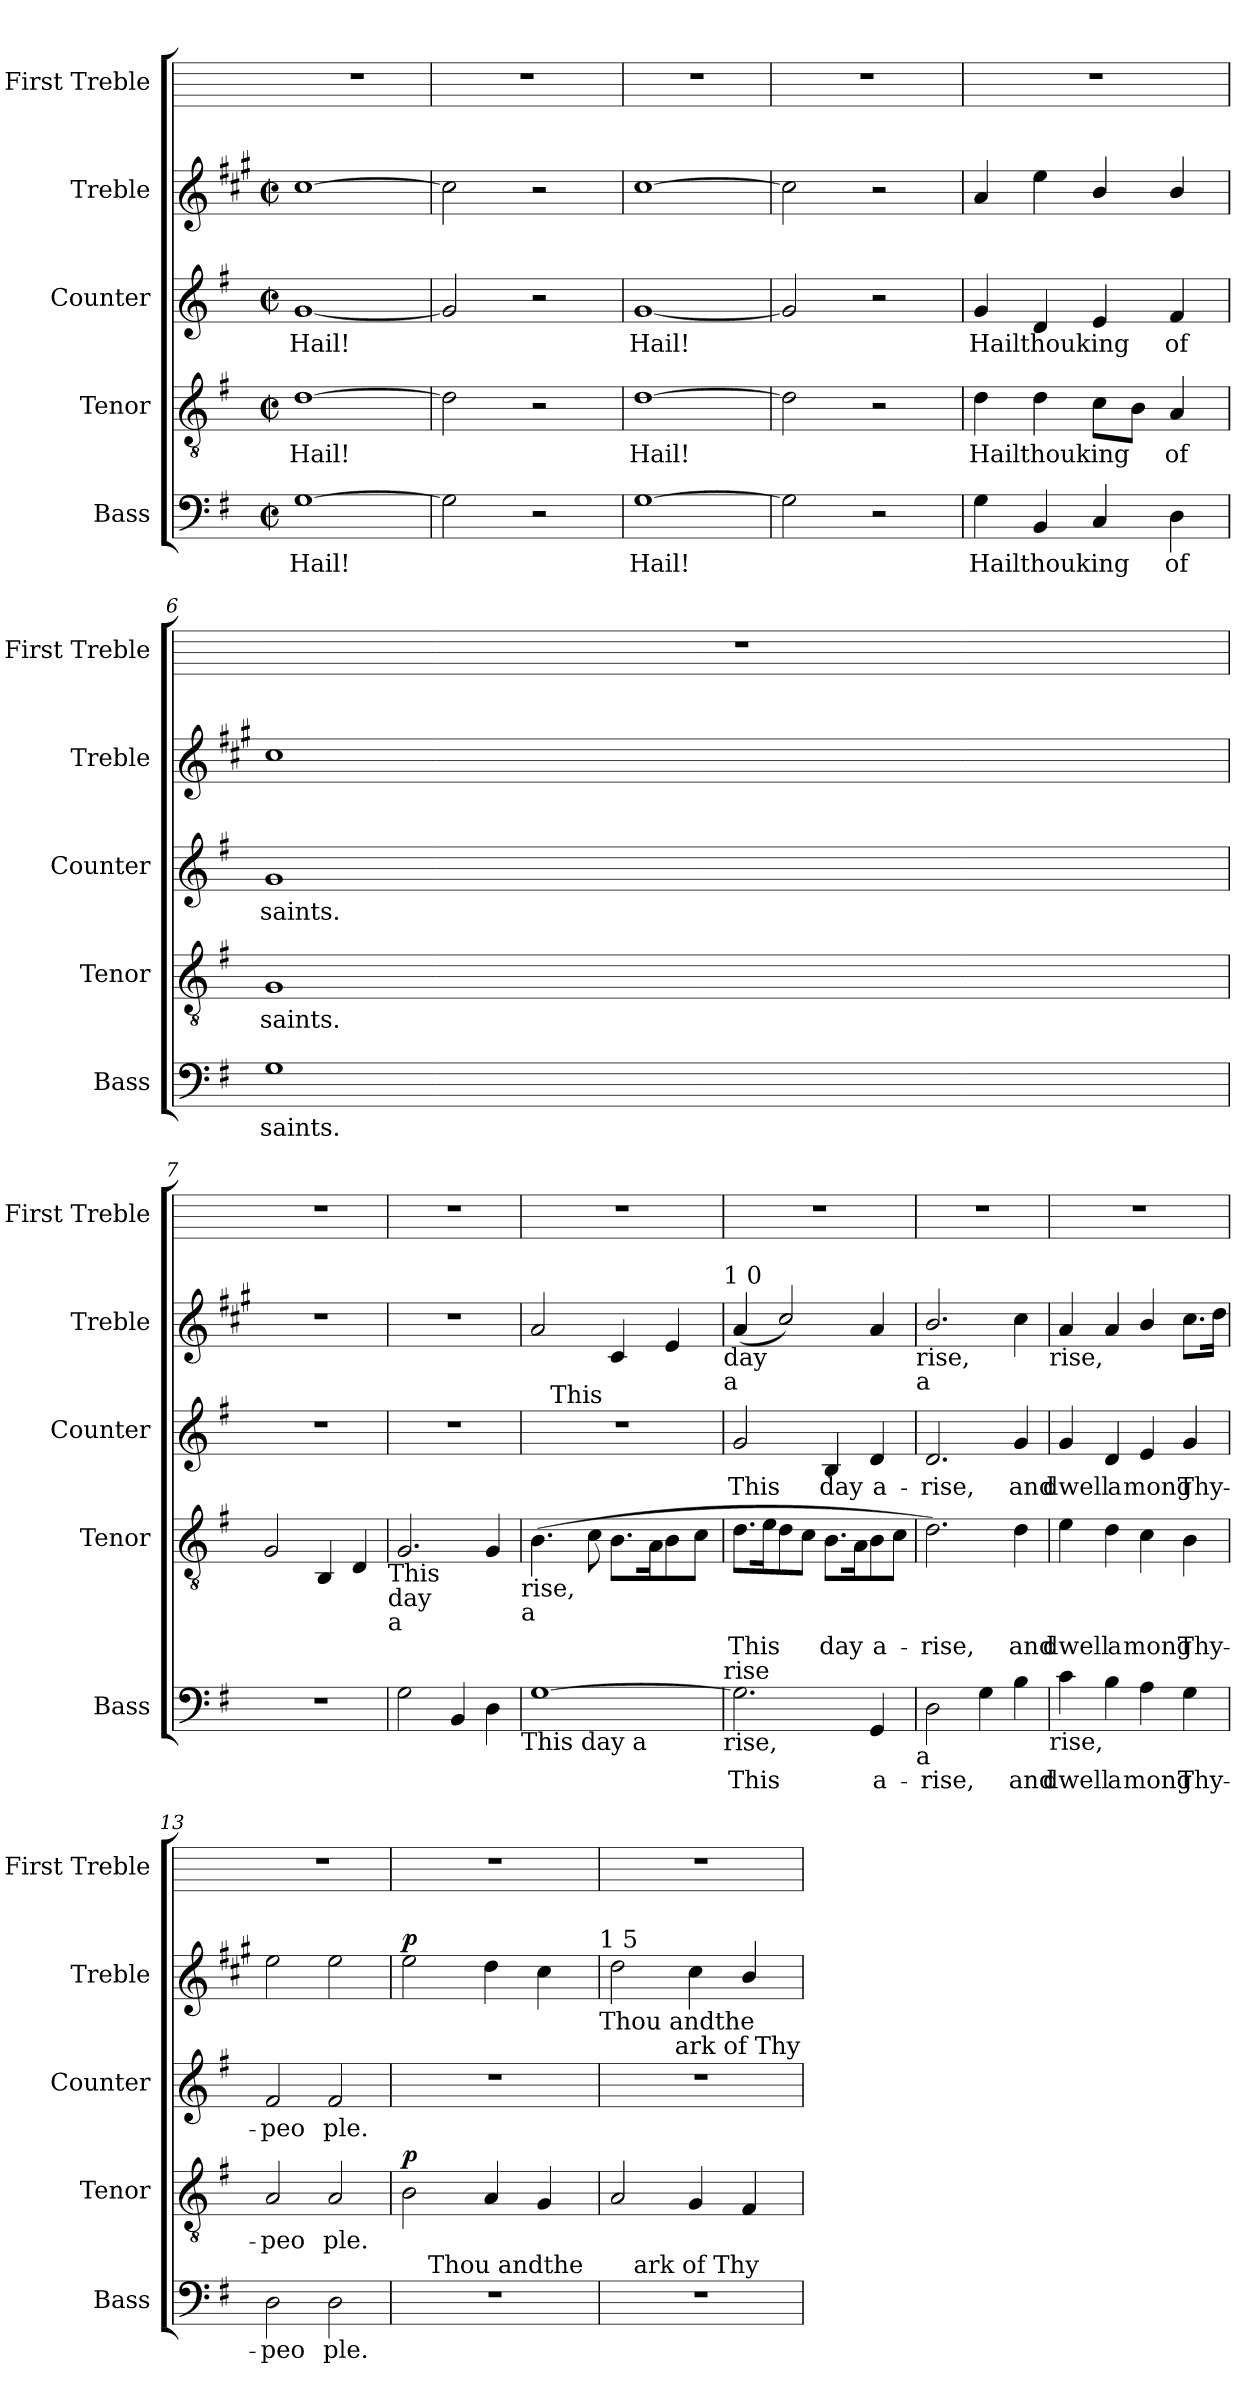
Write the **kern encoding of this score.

**kern	**text	**kern	**text	**dynam	**kern	**text	**kern	**dynam	**kern
*part5	*part5	*part4	*part4	*part4	*part3	*part3	*part2	*part2	*part1
*staff5	*staff5	*staff4	*staff4	*staff4	*staff3	*staff3	*staff2	*staff2	*staff1
*I"Bass	*	*I"Tenor	*	*	*I"Counter	*	*I"Treble	*	*I"First  Treble
*I'Bass	*	*I'Tenor	*	*	*I'Counter	*	*I'Treble	*	*I'First  Treble
!!LO:PB:g=z
*stria5	*	*stria5	*	*	*stria5	*	*stria5	*	*stria5
*clefF4	*	*clefGv2	*	*	*clefG2	*	*clefG2	*	*
*	*	*	*	*	*	*	*ITrd1c2	*	*
*k[f#]	*	*k[f#]	*	*	*k[f#]	*	*k[f#]	*	*
*G:	*	*G:	*	*	*G:	*	*G:	*	*
*M2/2	*	*M2/2	*	*	*M2/2	*	*M2/2	*	*
*met(c|)	*	*met(c|)	*	*	*met(c|)	*	*met(c|)	*	*
=1	=1	=1	=1	=1	=1	=1	=1	=1	=1
!	!LO:LY:a:cj	!	!LO:LY:a:cj	!	!	!LO:LY:b:cj	!	!	!
[>1G	Hail!	[>1d	Hail!	.	[<1g	Hail!	[>1b	.	1r
=2	=2	=2	=2	=2	=2	=2	=2	=2	=2
2G\]	.	2d\]	.	.	2g/]	.	2b\]	.	1r
2r	.	2r	.	.	2r	.	2r	.	.
=3	=3	=3	=3	=3	=3	=3	=3	=3	=3
!	!LO:LY:a:cj	!	!LO:LY:a:cj	!	!	!LO:LY:b:cj	!	!	!
[>1G	Hail!	[>1d	Hail!	.	[<1g	Hail!	[>1b	.	1r
=4	=4	=4	=4	=4	=4	=4	=4	=4	=4
2G\]	.	2d\]	.	.	2g/]	.	2b\]	.	1r
2r	.	2r	.	.	2r	.	2r	.	.
=5	=5	=5	=5	=5	=5	=5	=5	=5	=5
!	!LO:LY:a	!	!LO:LY:a	!	!	!LO:LY:b	!	!	!
4G\	Hailthouking	4d\	Hailthouking	.	4g/	Hailthouking	4g/	.	1r
4BB/	.	4d\	.	.	4d/	.	4dd\	.	.
4C/	.	8c\L	.	.	4e/	.	4a/	.	.
.	.	8B\J	.	.	.	.	.	.	.
!	!LO:LY:a:cj	!	!LO:LY:a:cj	!	!	!LO:LY:b:cj	!	!	!
4D\	of	4A/	of	.	4f#/	of	4a/	.	.
=6	=6	=6	=6	=6	=6	=6	=6	=6	=6
!	!LO:LY:a:cj	!	!LO:LY:a:cj	!	!	!LO:LY:b:cj	!	!	!
1G	saints.	1G	saints.	.	1g	saints.	1b	.	1r
=7	=7	=7	=7	=7	=7	=7	=7	=7	=7
1r	.	2G/	.	.	1r	.	1r	.	1r
.	.	4BB/	.	.	.	.	.	.	.
.	.	4D/	.	.	.	.	.	.	.
!	!	!LO:TX:b:t=This	!	!	!	!	!	!	!
!	!	!LO:TX:b:t=day	!	!	!	!	!	!	!
!	!	!LO:TX:b:t=a	!	!	!	!	!	!	!
=8	=8	=8	=8	=8	=8	=8	=8	=8	=8
2G\	.	2.G/	.	.	1r	.	1r	.	1r
4BB/	.	.	.	.	.	.	.	.	.
4D\	.	4G/	.	.	.	.	.	.	.
!	!	!LO:TX:b:t=rise,	!	!	!	!	!	!	!
!	!	!LO:TX:b:t=a	!	!	!	!	!	!	!
!LO:TX:b:t=This day a	!	!	!	!	!	!	!	!	!
!!LO:LB:g=z
=9	=9	=9	=9	=9	=9	=9	=9	=9	=9
*	*	*	*	*	*^	*	*	*	*
[>1G	.	(>4.B\	.	.	1r	16.ryy	.	2g/	.	1r
!	!	!	!	!	!	!LO:TX:a:t=This	!	!	!	!
.	.	.	.	.	.	2ryy	.	.	.	.
.	.	8c\	.	.	.	.	.	.	.	.
.	.	8.B\L	.	.	.	.	.	4B/	.	.
.	.	.	.	.	.	4ryy	.	.	.	.
.	.	16A\	.	.	.	.	.	.	.	.
.	.	8B\	.	.	.	.	.	4d/	.	.
.	.	.	.	.	.	8ryy	.	.	.	.
.	.	8c\J	.	.	.	.	.	.	.	.
.	.	.	.	.	.	32ryy	.	.	.	.
!	!	!	!	!	!	!	!	!LO:TX:a:t=1 0	!	!
!	!	!	!	!	!	!	!	!LO:TX:b:t=day	!	!
!	!	!	!	!	!	!	!	!LO:TX:b:t=a	!	!
!LO:TX:a:t=rise	!	!	!	!	!	!	!	!	!	!
!LO:TX:b:t=rise,	!	!	!	!	!	!	!	!	!	!
=10	=10	=10	=10	=10	=10	=10	=10	=10	=10	=10
!	!LO:LY:a:cj	!	!LO:LY:a:cj	!	!	!	!LO:LY:b:cj	!	!	!
*	*	*	*	*	*v	*v	*	*	*	*
2.G\]	This	8.d\L	This	.	2g/	This	(<4g/	.	1r
.	.	16e\	.	.	.	.	.	.	.
.	.	8d\	.	.	.	.	2b/)	.	.
.	.	8c\J	.	.	.	.	.	.	.
!	!	!	!LO:LY:a:cj	!	!	!LO:LY:b:cj	!	!	!
.	.	8.B\L	day	.	4B/	day	.	.	.
.	.	16A\	.	.	.	.	.	.	.
!	!LO:LY:a:cj	!	!LO:LY:a:cj	!	!	!LO:LY:b:cj	!	!	!
4GG/	a-	8B\	a-	.	4d/	a-	4g/	.	.
.	.	8c\J	.	.	.	.	.	.	.
!	!	!	!	!	!	!	!LO:TX:b:t=rise,	!	!
!	!	!	!	!	!	!	!LO:TX:b:t=a	!	!
!LO:TX:b:t=a	!	!	!	!	!	!	!	!	!
=11	=11	=11	=11	=11	=11	=11	=11	=11	=11
!	!LO:LY:a:cj	!	!LO:LY:a:cj	!	!	!LO:LY:b:cj	!	!	!
2D\	-rise,	2.d\)	-rise,	.	2.d/	-rise,	2.a/	.	1r
4G\	.	.	.	.	.	.	.	.	.
!	!LO:LY:a:cj	!	!LO:LY:a:cj	!	!	!LO:LY:b:cj	!	!	!
4B\	and	4d\	and	.	4g/	and	4b\	.	.
!	!	!	!	!	!	!	!LO:TX:b:t=rise,	!	!
!LO:TX:b:t=rise,	!	!	!	!	!	!	!	!	!
=12	=12	=12	=12	=12	=12	=12	=12	=12	=12
!	!LO:LY:a:cj	!	!LO:LY:a:cj	!	!	!LO:LY:b:cj	!	!	!
4c\	dwell-	4e\	dwell-	.	4g/	dwell-	4g/	.	1r
!	!LO:LY:a:cj	!	!LO:LY:a:cj	!	!	!LO:LY:b:cj	!	!	!
4B\	-a	4d\	-a	.	4d/	-a	4g/	.	.
!	!LO:LY:a:cj	!	!LO:LY:a:cj	!	!	!LO:LY:b:cj	!	!	!
4A\	mong	4c\	mong	.	4e/	mong	4a/	.	.
!	!LO:LY:a:cj	!	!LO:LY:a:cj	!	!	!LO:LY:b:cj	!	!	!
4G\	Thy-	4B\	Thy-	.	4g/	Thy-	8.b\L	.	.
.	.	.	.	.	.	.	16cc\J	.	.
=13	=13	=13	=13	=13	=13	=13	=13	=13	=13
!	!LO:LY:a:cj	!	!LO:LY:a:cj	!	!	!LO:LY:b:cj	!	!	!
2D\	-peo	2A/	-peo	.	2f#/	-peo	2dd\	.	1r
!	!LO:LY:a:cj	!	!LO:LY:a:cj	!	!	!LO:LY:b:cj	!	!	!
2D\	ple.	2A/	ple.	.	2f#/	ple.	2dd\	.	.
=14	=14	=14	=14	=14	=14	=14	=14	=14	=14
!	!	!	!	!LO:DY:a	!	!	!	!LO:DY:a	!
*^	*	*	*	*	*	*	*	*	*
1r	16ryy	.	2B\	.	p	1r	.	2dd\	p	1r
.	64ryy	.	.	.	.	.	.	.	.	.
!	!LO:TX:a:t=Thou andthe	!	!	!	!	!	!	!	!	!
.	2ryy	.	.	.	.	.	.	.	.	.
.	.	.	4A/	.	.	.	.	4cc\	.	.
.	4ryy	.	.	.	.	.	.	.	.	.
.	.	.	4G/	.	.	.	.	4b\	.	.
.	8ryy	.	.	.	.	.	.	.	.	.
.	32.ryy	.	.	.	.	.	.	.	.	.
!	!	!	!	!	!	!	!	!LO:TX:a:t=1 5	!	!
!	!	!	!	!	!	!	!	!LO:TX:b:t=Thou andthe	!	!
=15	=15	=15	=15	=15	=15	=15	=15	=15	=15	=15
1r	16.ryy	.	2A/	.	.	1r	.	2cc\	.	1r
!	!LO:TX:a:t=ark of Thy	!	!	!	!	!	!	!	!	!
.	2ryy	.	.	.	.	.	.	.	.	.
.	.	.	4G/	.	.	.	.	4b\	.	.
.	4ryy	.	.	.	.	.	.	.	.	.
.	.	.	4F#/	.	.	.	.	4a/	.	.
.	8ryy	.	.	.	.	.	.	.	.	.
.	32ryy	.	.	.	.	.	.	.	.	.
!	!	!	!	!	!	!	!	!LO:TX:b:t=ark of Thy	!	!
*v	*v	*	*	*	*	*	*	*	*	*
=	=	=	=	=	=	=	=	=	=
*-	*-	*-	*-	*-	*-	*-	*-	*-	*-
